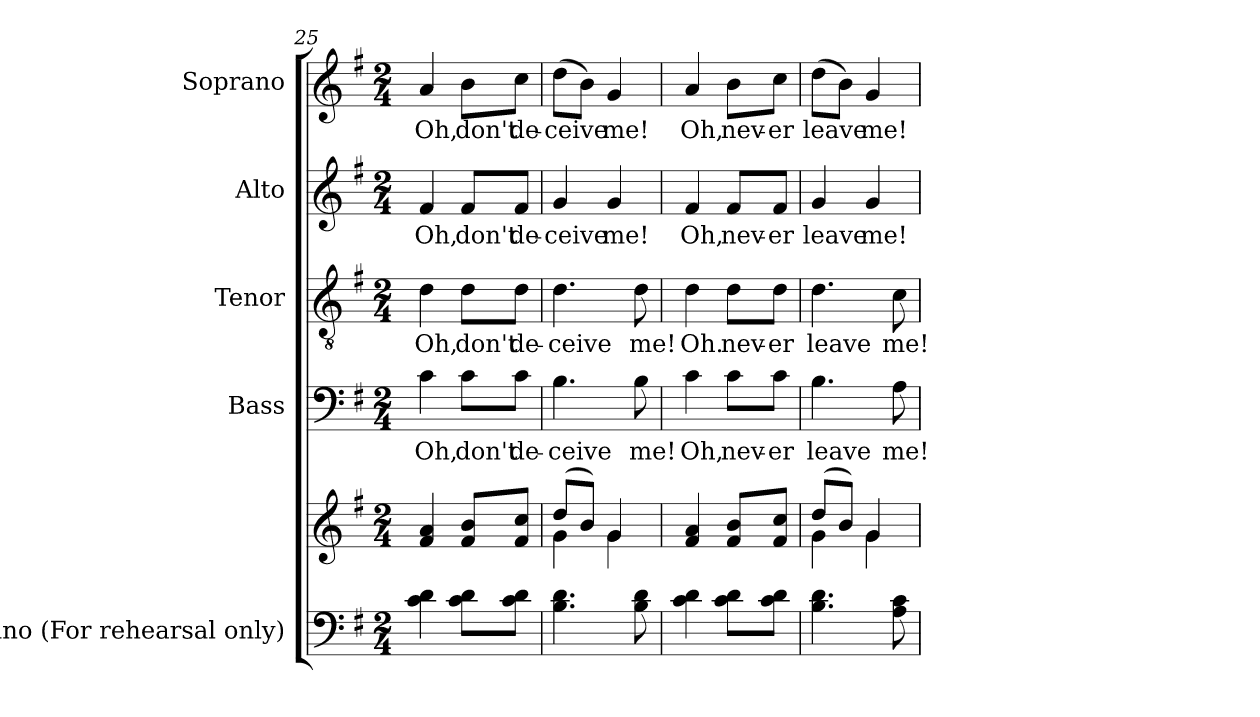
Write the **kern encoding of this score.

**kern	**kern	**kern	**text	**kern	**text	**kern	**text	**kern	**text
*part5	*part5	*part4	*part4	*part3	*part3	*part2	*part2	*part1	*part1
*staff6	*staff5	*staff4	*staff4	*staff3	*staff3	*staff2	*staff2	*staff1	*staff1
*I"Piano (For rehearsal only)	*	*I"Bass	*	*I"Tenor	*	*I"Alto	*	*I"Soprano	*
*I'Pno.	*	*I'B.	*	*I'T.	*	*I'A.	*	*I'S.	*
!!LO:LB:g=z
*clefF4	*clefG2	*clefF4	*	*clefGv2	*	*clefG2	*	*clefG2	*
*	*	*	*	*ITrd7c12	*	*	*	*	*
*k[f#]	*k[f#]	*k[f#]	*	*k[f#]	*	*k[f#]	*	*k[f#]	*
*G:	*G:	*G:	*	*G:	*	*G:	*	*G:	*
*M2/4	*M2/4	*M2/4	*	*M2/4	*	*M2/4	*	*M2/4	*
=25	=25	=25	=25	=25	=25	=25	=25	=25	=25
!	!	!	!LO:LY:b:color=#000000	!	!	!	!	!	!
!	!	!	!	!	!LO:LY:b:color=#000000	!	!	!	!
!	!	!	!	!	!	!	!LO:LY:b:color=#000000	!	!
!	!	!	!	!	!	!	!	!	!LO:LY:b:color=#000000
4ci\ 4di	4f#i/ 4ai	4ci\	Oh,	4Di\	Oh,	4f#i/	Oh,	4ai/	Oh,
!	!	!	!LO:LY:b:color=#000000	!	!	!	!	!	!
!	!	!	!	!	!LO:LY:b:color=#000000	!	!	!	!
!	!	!	!	!	!	!	!LO:LY:b:color=#000000	!	!
!	!	!	!	!	!	!	!	!	!LO:LY:b:color=#000000
8ci\ 8diL	8f#i/ 8biL	8ci\L	don't	8Di\L	don't	8f#i/L	don't	8bi\L	don't
!	!	!	!LO:LY:b:color=#000000	!	!	!	!	!	!
!	!	!	!	!	!LO:LY:b:color=#000000	!	!	!	!
!	!	!	!	!	!	!	!LO:LY:b:color=#000000	!	!
!	!	!	!	!	!	!	!	!	!LO:LY:b:color=#000000
8ci\ 8diJ	8f#i/ 8cciJ	8ci\J	de-	8Di\J	de-	8f#i/J	de-	8cci\J	de-
=26	=26	=26	=26	=26	=26	=26	=26	=26	=26
*	*^	*	*	*	*	*	*	*	*
!	!	!	!	!LO:LY:b:color=#000000	!	!	!	!	!	!
!	!	!	!	!	!	!LO:LY:b:color=#000000	!	!	!	!
!	!	!	!	!	!	!	!	!LO:LY:b:color=#000000	!	!
!	!	!	!	!	!	!	!	!	!	!LO:LY:b:color=#000000
4.Bi\ 4.di	(8ddi/L	4gi\	4.Bi\	-ceive	4.Di\	-ceive	4gi/	-ceive	(8ddi\L	-ceive
.	8bi/J)	.	.	.	.	.	.	.	8bi\J)	.
!	!	!	!	!	!	!	!	!LO:LY:b:color=#000000	!	!
!	!	!	!	!	!	!	!	!	!	!LO:LY:b:color=#000000
.	4gi/	4gi\	.	.	.	.	4gi/	me!	4gi/	me!
!	!	!	!	!LO:LY:b:color=#000000	!	!	!	!	!	!
!	!	!	!	!	!	!LO:LY:b:color=#000000	!	!	!	!
8Bi\ 8di	.	.	8Bi\	me!	8Di\	me!	.	.	.	.
*	*v	*v	*	*	*	*	*	*	*	*
=27	=27	=27	=27	=27	=27	=27	=27	=27	=27
!	!	!	!LO:LY:b:color=#000000	!	!	!	!	!	!
!	!	!	!	!	!LO:LY:b:color=#000000	!	!	!	!
!	!	!	!	!	!	!	!LO:LY:b:color=#000000	!	!
!	!	!	!	!	!	!	!	!	!LO:LY:b:color=#000000
4ci\ 4di	4f#i/ 4ai	4ci\	Oh,	4Di\	Oh.	4f#i/	Oh,	4ai/	Oh,
!	!	!	!LO:LY:b:color=#000000	!	!	!	!	!	!
!	!	!	!	!	!LO:LY:b:color=#000000	!	!	!	!
!	!	!	!	!	!	!	!LO:LY:b:color=#000000	!	!
!	!	!	!	!	!	!	!	!	!LO:LY:b:color=#000000
8ci\ 8diL	8f#i/ 8biL	8ci\L	nev-	8Di\L	nev-	8f#i/L	nev-	8bi\L	nev-
!	!	!	!LO:LY:b:color=#000000	!	!	!	!	!	!
!	!	!	!	!	!LO:LY:b:color=#000000	!	!	!	!
!	!	!	!	!	!	!	!LO:LY:b:color=#000000	!	!
!	!	!	!	!	!	!	!	!	!LO:LY:b:color=#000000
8ci\ 8diJ	8f#i/ 8cciJ	8ci\J	-er	8Di\J	-er	8f#i/J	-er	8cci\J	-er
=28	=28	=28	=28	=28	=28	=28	=28	=28	=28
*	*^	*	*	*	*	*	*	*	*
!	!	!	!	!LO:LY:b:color=#000000	!	!	!	!	!	!
!	!	!	!	!	!	!LO:LY:b:color=#000000	!	!	!	!
!	!	!	!	!	!	!	!	!LO:LY:b:color=#000000	!	!
!	!	!	!	!	!	!	!	!	!	!LO:LY:b:color=#000000
4.Bi\ 4.di	(8ddi/L	4gi\	4.Bi\	leave	4.Di\	leave	4gi/	leave	(8ddi\L	leave
.	8bi/J)	.	.	.	.	.	.	.	8bi\J)	.
!	!	!	!	!	!	!	!	!LO:LY:b:color=#000000	!	!
!	!	!	!	!	!	!	!	!	!	!LO:LY:b:color=#000000
.	4gi/	4gi\	.	.	.	.	4gi/	me!	4gi/	me!
!	!	!	!	!LO:LY:b:color=#000000	!	!	!	!	!	!
!	!	!	!	!	!	!LO:LY:b:color=#000000	!	!	!	!
8Ai\ 8ci	.	.	8Ai\	me!	8Ci\	me!	.	.	.	.
*	*v	*v	*	*	*	*	*	*	*	*
=	=	=	=	=	=	=	=	=	=
*-	*-	*-	*-	*-	*-	*-	*-	*-	*-
